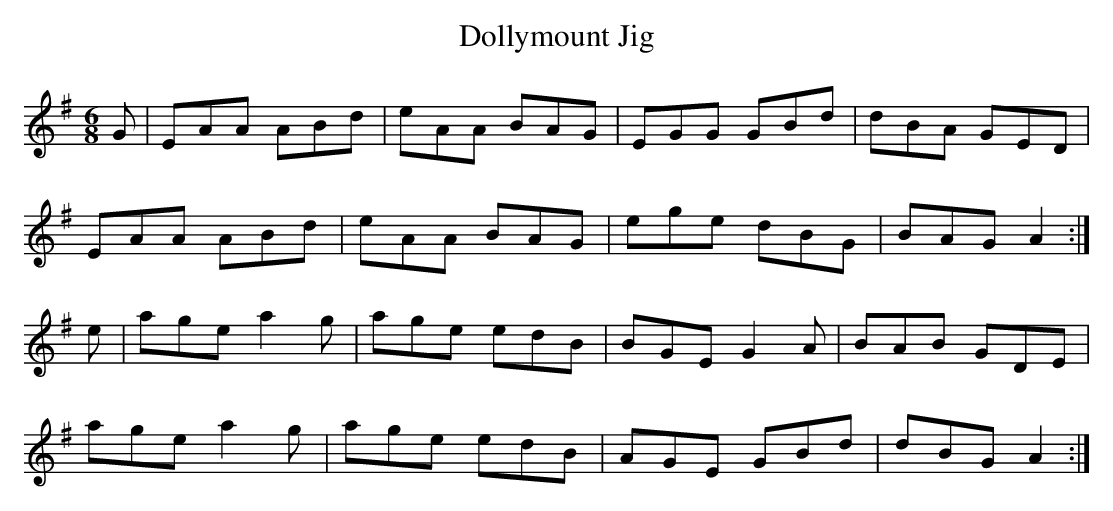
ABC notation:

X:1
T: Dollymount Jig
M: 6/8
L: 1/8
K: Ador
G | EAA ABd | eAA BAG | EGG GBd | dBA GED |
EAA ABd | eAA BAG | ege dBG | BAG A2 :|
e | age a2 g | age edB | BGE G2 A | BAB GDE |
age a2 g | age edB | AGE GBd | dBG A2 :|
